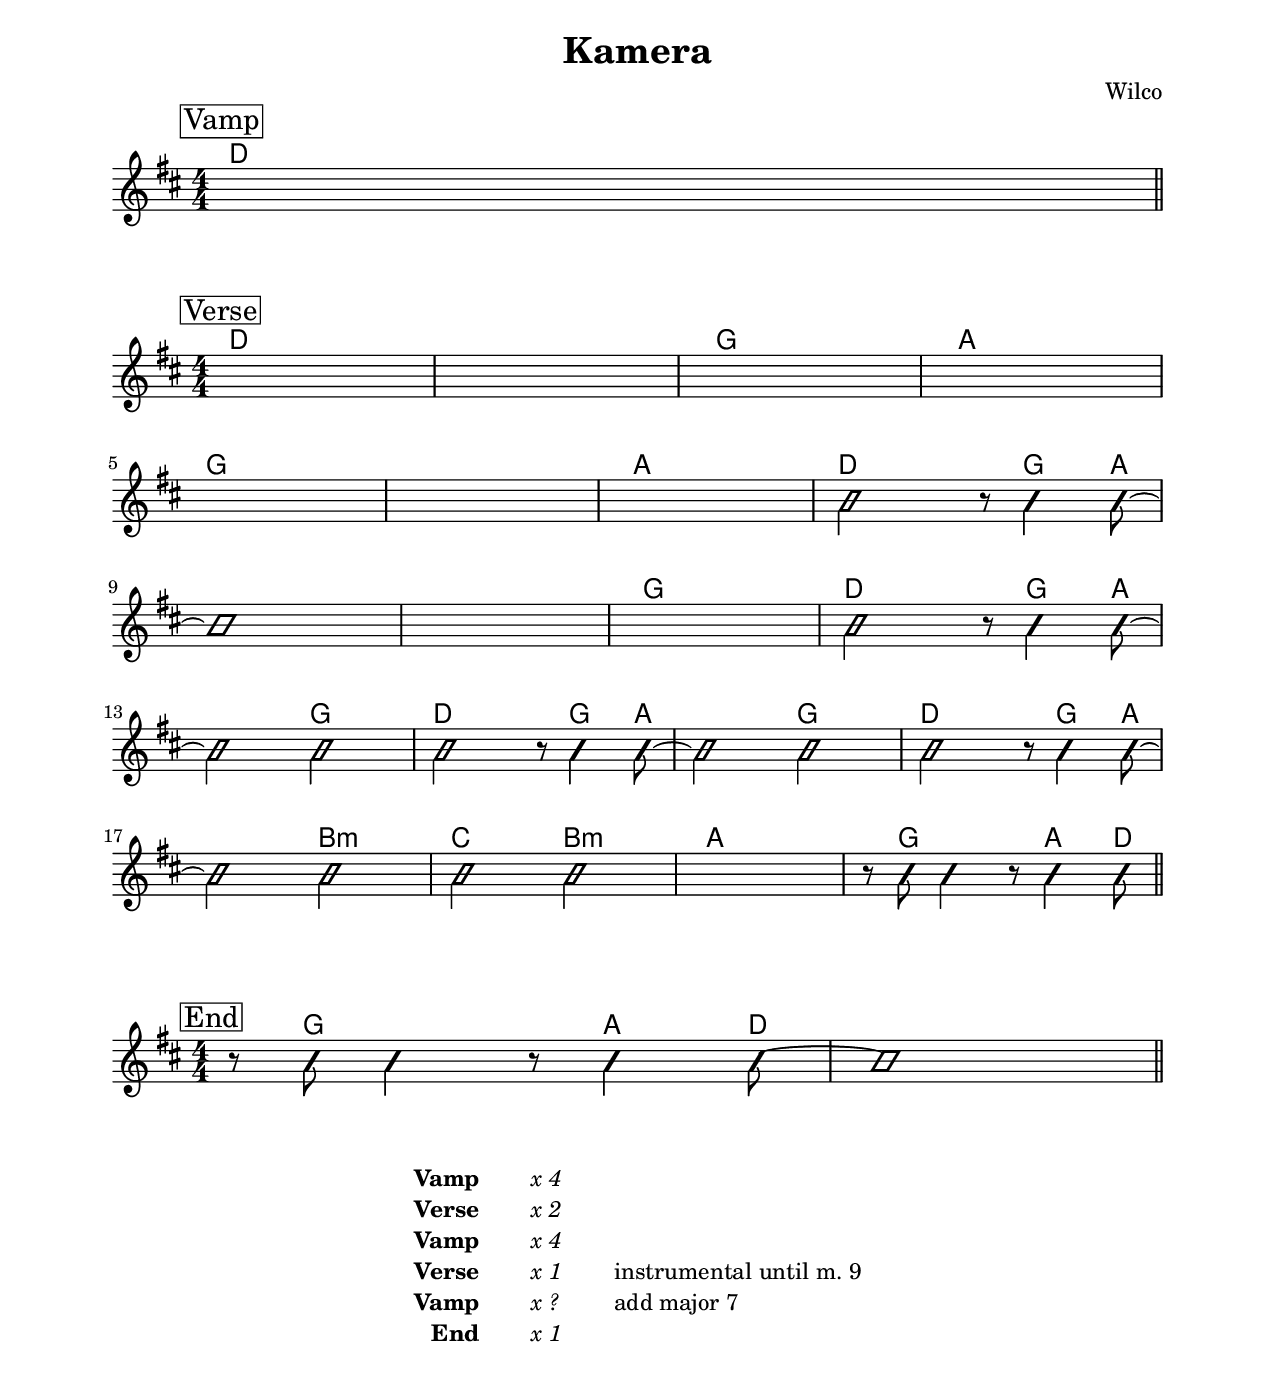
\version "2.23.80"

\include "settings.ily"
\include "style.ily"
melody_verse = \relative c' \new Voice \with {
  \consists "Pitch_squash_engraver"
} {
  \improvisationOn
  s1 * 7 |
  c2 r8 c4 c8~ |
  c1 |
  s1 * 2 |
  c2 r8 c4 c8~ |
  c2 c2 |
  c2 r8 c4 c8~ |
  c2 c2 |
  c2 r8 c4 c8~ |
  c2 c |
  c c |
  s1 |
  r8 c c4 r8 c4 c8~ |
}

melody_end = \relative c' \new Voice \with {
  \consists "Pitch_squash_engraver"
} {
  \improvisationOn
  r8 c c4 r8 c4 c8~ |
  c1 |
}

changes_vamp = \chords {
  d1 |
}

changes_verse = \chords {
  d1 |
  s |
  g |
  a |

  g |
  s |
  a |
  d2 s8 g4 a8 |

  s1 |
  s |
  g |
  d2 s8 g4 a8 |

  s2 g |
  d2 s8 g4 a8 |
  s2 g |
  d2 s8 g4 a8 |

  s2 b:m |
  c b:m |
  a1 |
  s8 g4. s8 a4 d8 |
}

changes_end = \chords {
  s8 g4. s8 a4 d8 |
  s1 |
}

key_and_time = {
  \key d \major
  \time 4/4
}

structure_vamp = {
  \key_and_time
  \mark \markup \box "Vamp"
  s1 |
  \bar "||"
}

structure_verse = {
  \key_and_time
  \mark \markup \box "Verse"
  s1 * 20 |
  \bar "||"
}

structure_end = {
  \key_and_time
  \mark \markup \box "End"
  s1 * 2 |
  \bar "||"
}


\header {
  title = "Kamera"
  composer = "Wilco"
}

\paper {
  score-system-spacing.basic-distance = #18
}

\layout {
  indent = #0
  ragged-last = ##f
  \context {
    \Score
    \consists #(set-bars-per-line '(4))
  }
}

\score {
  <<
    \numericTimeSignature
    \changes_vamp
    \structure_vamp
  >>
}

\score {
  <<
    \numericTimeSignature
    \changes_verse
    \new Staff {
      <<
        \melody_verse
        \structure_verse
      >>
    }
  >>
}

\score {
  <<
    \numericTimeSignature
    \changes_end
    \new Staff {
      <<
        \melody_end
        \structure_end
      >>
    }
  >>
}

\markup \fill-line {
  \column
  \override #'(padding . 5)
  \table #'(1 -1 -1)
  {
    \bold Vamp \italic "x 4" ""
    \bold Verse \italic "x 2" ""
    \bold Vamp \italic "x 4" ""
    \bold Verse \italic "x 1" "instrumental until m. 9"
    \bold Vamp \italic "x ?" "add major 7"
    \bold End \italic "x 1" ""
  }
}
